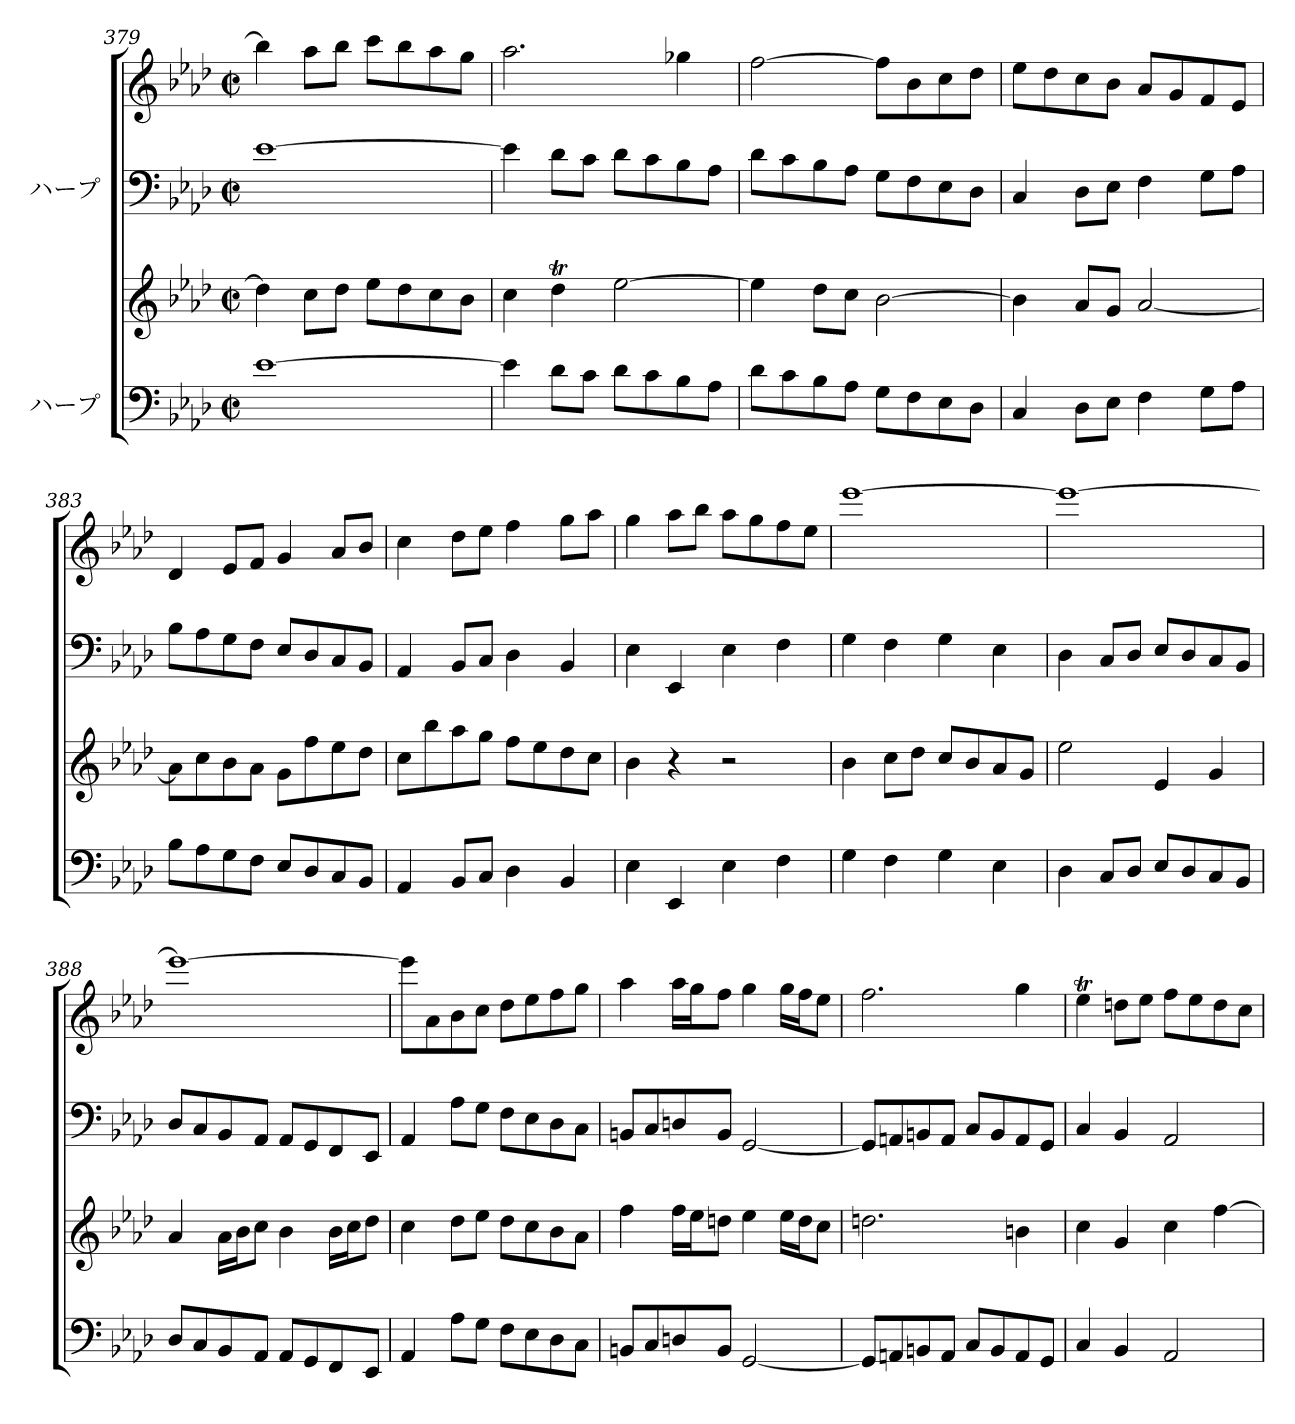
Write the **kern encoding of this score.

**kern	**kern	**kern	**kern
*part2	*part2	*part1	*part1
*staff4	*staff3	*staff2	*staff1
*I"ハープ	*	*I"ハープ	*
!!LO:PB:g=z
*clefF4	*clefG2	*clefF4	*clefG2
*k[b-e-a-d-]	*k[b-e-a-d-]	*k[b-e-a-d-]	*k[b-e-a-d-]
*M2/2	*M2/2	*M2/2	*M2/2
*met(c|)	*met(c|)	*met(c|)	*met(c|)
=379	=379	=379	=379
[1e-	4dd-\]	[1e-	4bb-\]
.	8cc\L	.	8aa-\L
.	8dd-\J	.	8bb-\J
.	8ee-\L	.	8ccc\L
.	8dd-\	.	8bb-\
.	8cc\	.	8aa-\
.	8b-\J	.	8gg\J
=380	=380	=380	=380
4e-\]	4cc\	4e-\]	2.aa-\
8d-\L	4dd-T\	8d-\L	.
8c\J	.	8c\J	.
8d-\L	[2ee-\	8d-\L	.
8c\	.	8c\	.
8B-\	.	8B-\	4gg-X\
8A-\J	.	8A-\J	.
=381	=381	=381	=381
8d-\L	4ee-\]	8d-\L	[2ff\
8c\	.	8c\	.
8B-\	8dd-\L	8B-\	.
8A-\J	8cc\J	8A-\J	.
8G\L	[2b-\	8G\L	8ff\L]
8F\	.	8F\	8b-\
8E-\	.	8E-\	8cc\
8D-\J	.	8D-\J	8dd-\J
=382	=382	=382	=382
4C/	4b-\]	4C/	8ee-\L
.	.	.	8dd-\
8D-\L	8a-/L	8D-\L	8cc\
8E-\J	8g/J	8E-\J	8b-\J
4F\	[2a-/	4F\	8a-/L
.	.	.	8g/
8G\L	.	8G\L	8f/
8A-\J	.	8A-\J	8e-/J
=383	=383	=383	=383
8B-\L	8a-\L]	8B-\L	4d-/
8A-\	8cc\	8A-\	.
8G\	8b-\	8G\	8e-/L
8F\J	8a-\J	8F\J	8f/J
8E-/L	8g\L	8E-/L	4g/
8D-/	8ff\	8D-/	.
8C/	8ee-\	8C/	8a-/L
8BB-/J	8dd-\J	8BB-/J	8b-/J
!!LO:LB:g=z
=384	=384	=384	=384
4AA-/	8cc\L	4AA-/	4cc\
.	8bb-\	.	.
8BB-/L	8aa-\	8BB-/L	8dd-\L
8C/J	8gg\J	8C/J	8ee-\J
4D-\	8ff\L	4D-\	4ff\
.	8ee-\	.	.
4BB-/	8dd-\	4BB-/	8gg\L
.	8cc\J	.	8aa-\J
=385	=385	=385	=385
4E-\	4b-\	4E-\	4gg\
4EE-/	4r	4EE-/	8aa-\L
.	.	.	8bb-\J
4E-\	2r	4E-\	8aa-\L
.	.	.	8gg\
4F\	.	4F\	8ff\
.	.	.	8ee-\J
=386	=386	=386	=386
4G\	4b-\	4G\	[1eee-
4F\	8cc\L	4F\	.
.	8dd-\J	.	.
4G\	8cc/L	4G\	.
.	8b-/	.	.
4E-\	8a-/	4E-\	.
.	8g/J	.	.
=387	=387	=387	=387
4D-\	2ee-\	4D-\	1eee-_
8C/L	.	8C/L	.
8D-/J	.	8D-/J	.
8E-/L	4e-/	8E-/L	.
8D-/	.	8D-/	.
8C/	4g/	8C/	.
8BB-/J	.	8BB-/J	.
=388	=388	=388	=388
8D-/L	4a-/	8D-/L	1eee-_
8C/	.	8C/	.
8BB-/	16a-\LL	8BB-/	.
.	16b-\J	.	.
8AA-/J	8cc\J	8AA-/J	.
8AA-/L	4b-\	8AA-/L	.
8GG/	.	8GG/	.
8FF/	16b-\LL	8FF/	.
.	16cc\J	.	.
8EE-/J	8dd-\J	8EE-/J	.
!!LO:LB:g=z
=389	=389	=389	=389
4AA-/	4cc\	4AA-/	8eee-\L]
.	.	.	8a-\
8A-\L	8dd-\L	8A-\L	8b-\
8G\J	8ee-\J	8G\J	8cc\J
8F\L	8dd-\L	8F\L	8dd-\L
8E-\	8cc\	8E-\	8ee-\
8D-\	8b-\	8D-\	8ff\
8C\J	8a-\J	8C\J	8gg\J
=390	=390	=390	=390
8BBn/L	4ff\	8BBn/L	4aa-\
8C/	.	8C/	.
8Dn/	16ff\LL	8Dn/	16aa-\LL
.	16ee-\J	.	16gg\J
8BB/J	8ddn\J	8BB/J	8ff\J
[2GG/	4ee-\	[2GG/	4gg\
.	16ee-\LL	.	16gg\LL
.	16dd\J	.	16ff\J
.	8cc\J	.	8ee-\J
=391	=391	=391	=391
8GG/L]	2.ddn\	8GG/L]	2.ff\
8AAn/	.	8AAn/	.
8BBn/	.	8BBn/	.
8AA/J	.	8AA/J	.
8C/L	.	8C/L	.
8BB/	.	8BB/	.
8AA/	4bn\	8AA/	4gg\
8GG/J	.	8GG/J	.
=392	=392	=392	=392
4C/	4cc\	4C/	4ee-T\
4BB-/	4g/	4BB-/	8ddn\L
.	.	.	8ee-\J
2AA-/	4cc\	2AA-/	8ff\L
.	.	.	8ee-\
.	[4ff\	.	8dd\
.	.	.	8cc\J
=	=	=	=
*-	*-	*-	*-
